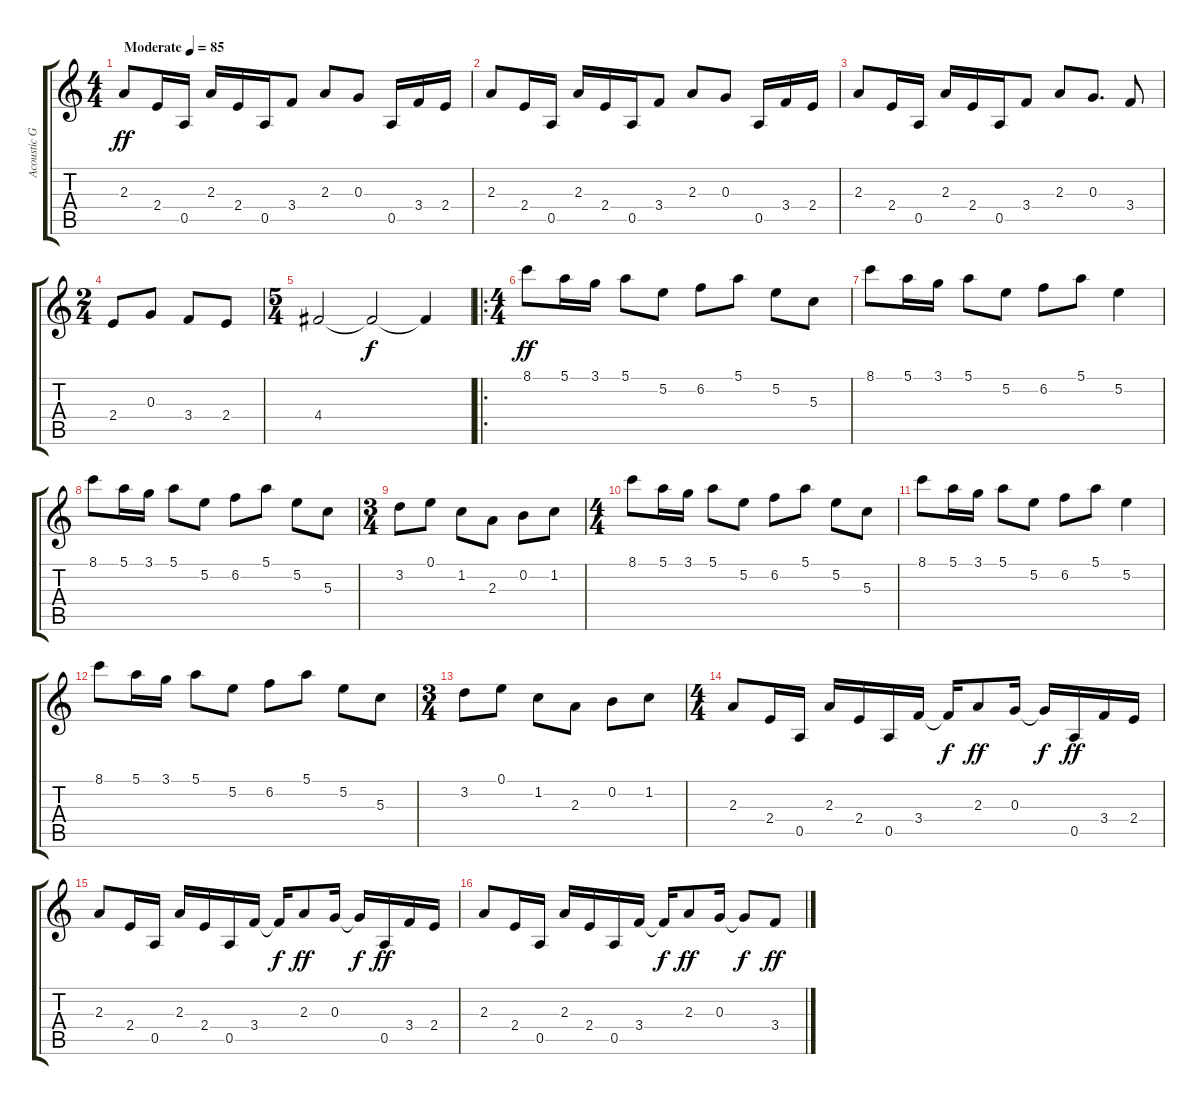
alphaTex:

\track ("Acoustic Guitar" "Acoustic G") {instrument acousticguitarsteel}
\staff {score tabs}
\tuning (E4 B3 G3 D3 A2 E2) {hide}
\ts (4 4)
\tempo (85 "Moderate")
\clef g2
\ks c
2.3.8{dy ff instrument acousticguitarsteel} 2.4.16 0.5.16 2.3.16 2.4.16 0.5.16 3.4.8 2.3.8 0.3.8 0.5.16 3.4.16 2.4.16 |
2.3.8 2.4.16 0.5.16 2.3.16 2.4.16 0.5.16 3.4.8 2.3.8 0.3.8 0.5.16 3.4.16 2.4.16 |
2.3.8 2.4.16 0.5.16 2.3.16 2.4.16 0.5.16 3.4.8 2.3.8 0.3.8{d} 3.4.8 |
\ts (2 4)
2.4.8 0.3.8 3.4.8 2.4.8 |
\ts (5 4)
4.4.2 4.4{t}.2{dy f} 4.4{t}.4 |
\ro
\ts (4 4)
8.1.8{dy ff} 5.1.16 3.1.16 5.1.8 5.2.8 6.2.8 5.1.8 5.2.8 5.3.8 |
8.1.8 5.1.16 3.1.16 5.1.8 5.2.8 6.2.8 5.1.8 5.2.4 |
8.1.8 5.1.16 3.1.16 5.1.8 5.2.8 6.2.8 5.1.8 5.2.8 5.3.8 |
\ts (3 4)
3.2.8 0.1.8 1.2.8 2.3.8 0.2.8 1.2.8 |
\ts (4 4)
8.1.8 5.1.16 3.1.16 5.1.8 5.2.8 6.2.8 5.1.8 5.2.8 5.3.8 |
8.1.8 5.1.16 3.1.16 5.1.8 5.2.8 6.2.8 5.1.8 5.2.4 |
8.1.8 5.1.16 3.1.16 5.1.8 5.2.8 6.2.8 5.1.8 5.2.8 5.3.8 |
\ts (3 4)
3.2.8 0.1.8 1.2.8 2.3.8 0.2.8 1.2.8 |
\ts (4 4)
2.3.8 2.4.16 0.5.16 2.3.16 2.4.16 0.5.16 3.4.16 3.4{t}.16{dy f} 2.3.8{dy ff} 0.3.16 0.3{t}.16{dy f} 0.5.16{dy ff} 3.4.16 2.4.16 |
2.3.8 2.4.16 0.5.16 2.3.16 2.4.16 0.5.16 3.4.16 3.4{t}.16{dy f} 2.3.8{dy ff} 0.3.16 0.3{t}.16{dy f} 0.5.16{dy ff} 3.4.16 2.4.16 |
2.3.8 2.4.16 0.5.16 2.3.16 2.4.16 0.5.16 3.4.16 3.4{t}.16{dy f} 2.3.8{dy ff} 0.3.16 0.3{t}.8{dy f} 3.4.8{dy ff}
